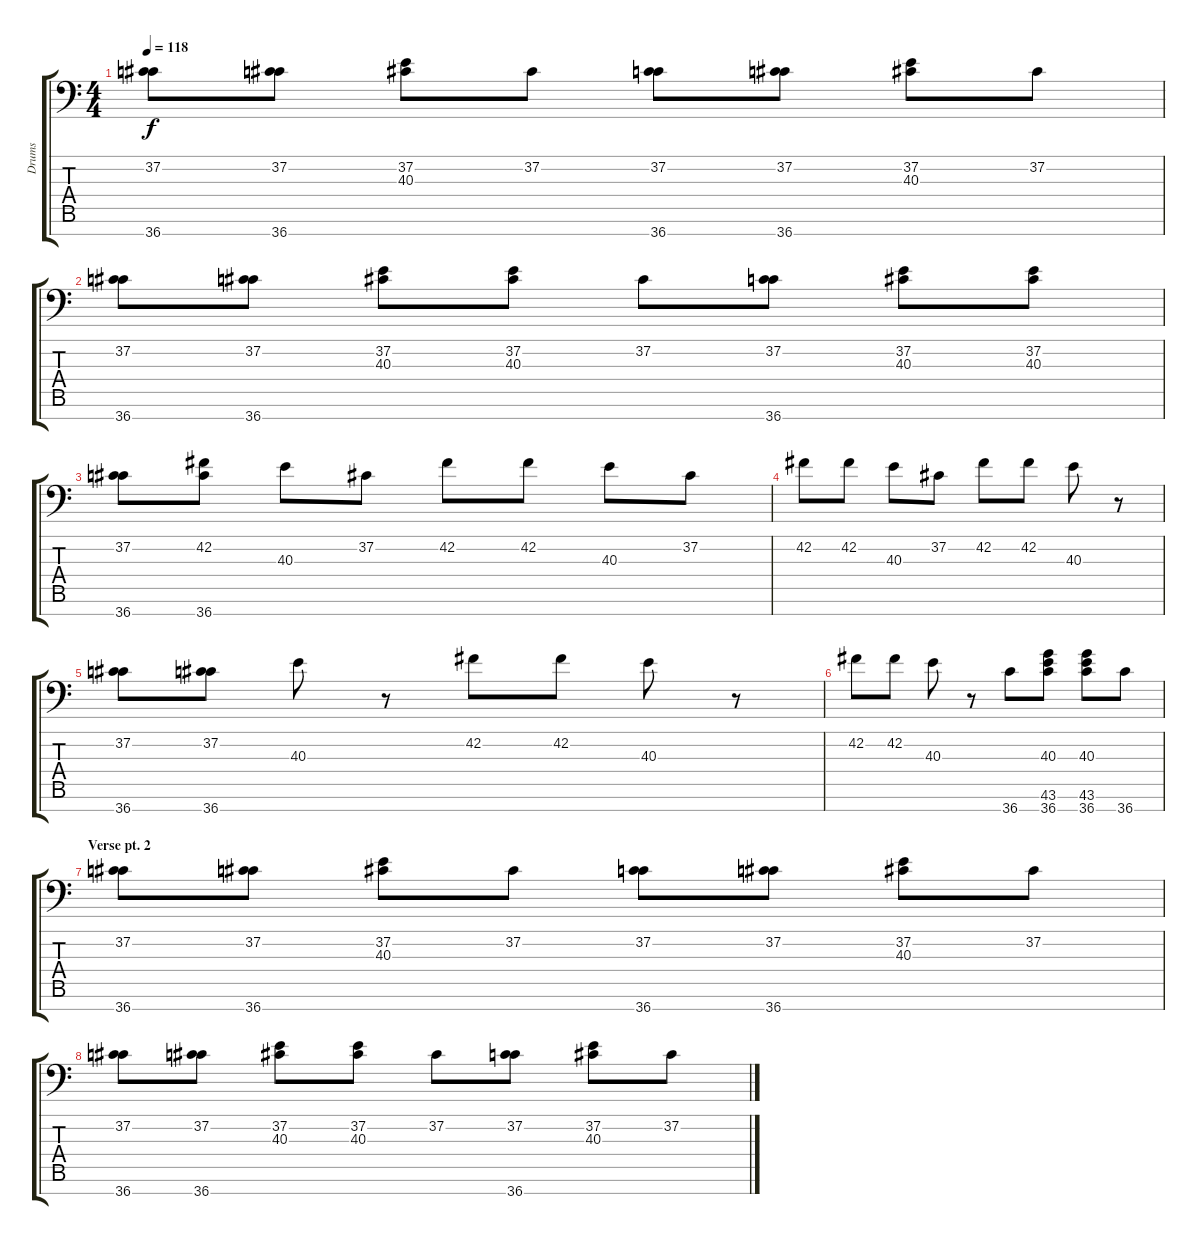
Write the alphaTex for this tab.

\track ("Drums" "Drums") {instrument acousticgrandpiano}
\staff {score tabs}
\tuning (C-1 C-1 C-1 C-1 C-1 C-1 C-1) {hide}
\ts (4 4)
\tempo 118
\clef f4
\ks c
(37.2 36.7).8{dy f} (37.2 36.7).8 (37.2 40.3).8 37.2.8 (37.2 36.7).8 (37.2 36.7).8 (37.2 40.3).8 37.2.8 |
(37.2 36.7).8 (37.2 36.7).8 (37.2 40.3).8 (37.2 40.3).8 37.2.8 (37.2 36.7).8 (37.2 40.3).8 (37.2 40.3).8 |
(37.2 36.7).8 (42.2 36.7).8 40.3.8 37.2.8 42.2.8 42.2.8 40.3.8 37.2.8 |
42.2.8 42.2.8 40.3.8 37.2.8 42.2.8 42.2.8 40.3.8 r.8 |
(37.2 36.7).8 (37.2 36.7).8 40.3.8 r.8 42.2.8 42.2.8 40.3.8 r.8 |
42.2.8 42.2.8 40.3.8 r.8 36.7.8 (40.3 43.6 36.7).8 (40.3 43.6 36.7).8 36.7.8 |
\section ("" "Verse pt. 2")
(37.2 36.7).8 (37.2 36.7).8 (37.2 40.3).8 37.2.8 (37.2 36.7).8 (37.2 36.7).8 (37.2 40.3).8 37.2.8 |
(37.2 36.7).8 (37.2 36.7).8 (37.2 40.3).8 (37.2 40.3).8 37.2.8 (37.2 36.7).8 (37.2 40.3).8 37.2.8
